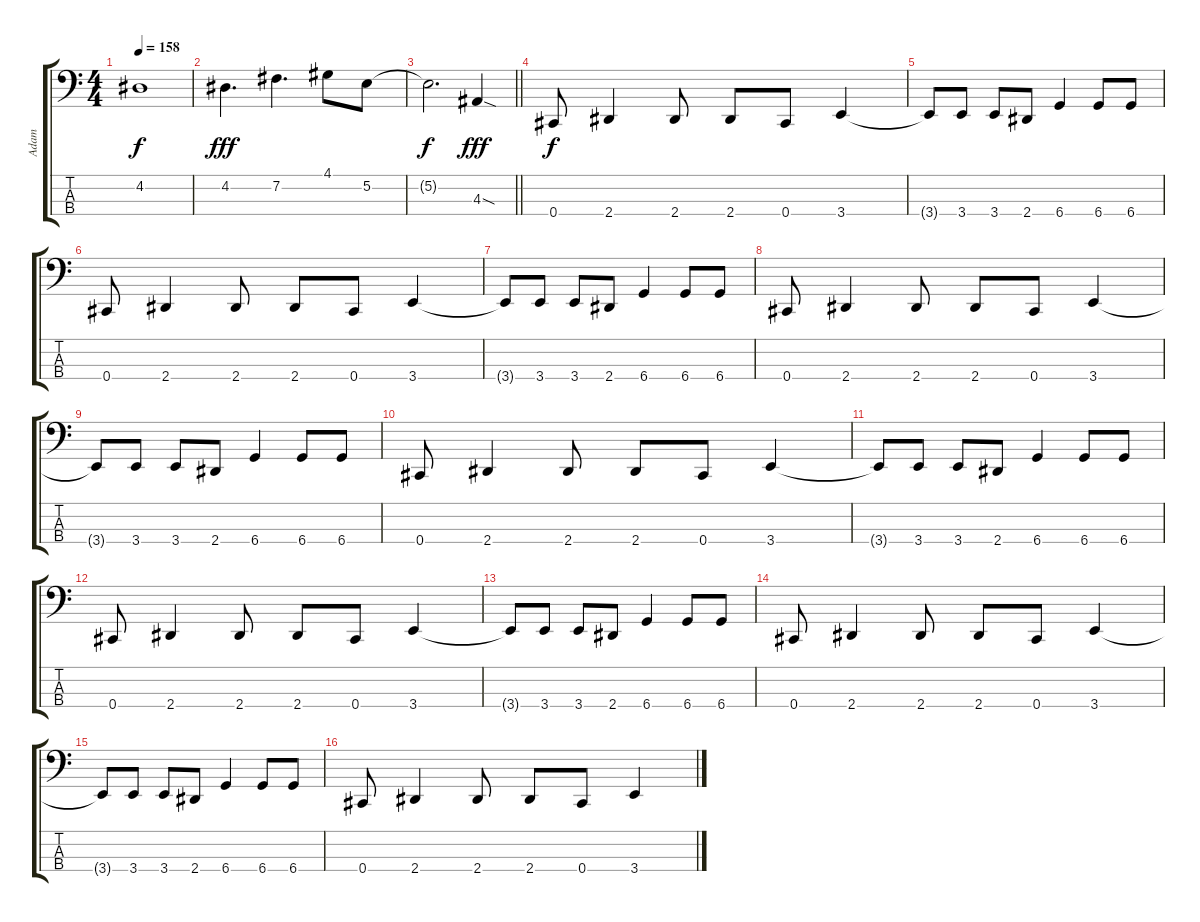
\track ("Adam" "Adam") {instrument slapbass2}
\staff {score tabs}
\tuning (E2 B1 Gb1 Db1) {hide}
\ts (4 4)
\tempo 158
\clef f4
\ks c
4.2{t}.1{dy f} |
4.2.4{d dy fff} 7.2.4{d} 4.1.8 5.2.8 |
\barLineRight lightlight
5.2{t}.2{d dy f} 4.3{sod}.4{dy fff} |
0.4.8{dy f} 2.4.4 2.4.8 2.4.8 0.4.8 3.4.4 |
3.4{t}.8 3.4.8 3.4.8 2.4.8 6.4.4 6.4.8 6.4.8 |
0.4.8 2.4.4 2.4.8 2.4.8 0.4.8 3.4.4 |
3.4{t}.8 3.4.8 3.4.8 2.4.8 6.4.4 6.4.8 6.4.8 |
0.4.8 2.4.4 2.4.8 2.4.8 0.4.8 3.4.4 |
3.4{t}.8 3.4.8 3.4.8 2.4.8 6.4.4 6.4.8 6.4.8 |
0.4.8 2.4.4 2.4.8 2.4.8 0.4.8 3.4.4 |
3.4{t}.8 3.4.8 3.4.8 2.4.8 6.4.4 6.4.8 6.4.8 |
0.4.8 2.4.4 2.4.8 2.4.8 0.4.8 3.4.4 |
3.4{t}.8 3.4.8 3.4.8 2.4.8 6.4.4 6.4.8 6.4.8 |
0.4.8 2.4.4 2.4.8 2.4.8 0.4.8 3.4.4 |
3.4{t}.8 3.4.8 3.4.8 2.4.8 6.4.4 6.4.8 6.4.8 |
0.4.8 2.4.4 2.4.8 2.4.8 0.4.8 3.4.4
